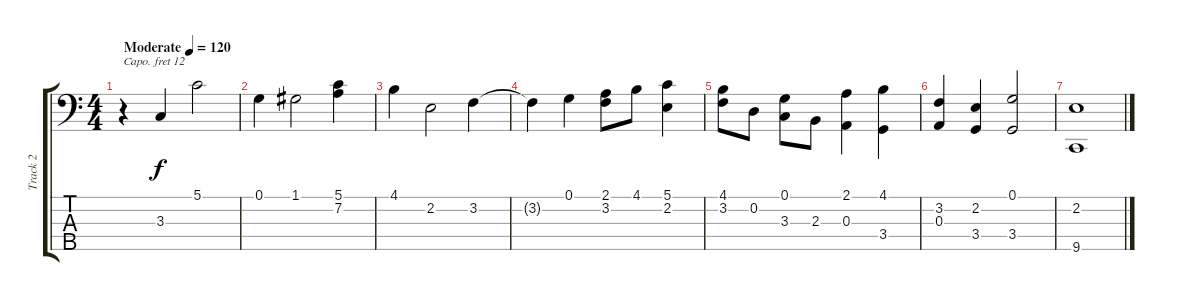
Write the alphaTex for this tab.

\track ("Track 2" "Track 2") {instrument acousticgrandpiano}
\staff {score tabs}
\capo 12
\tuning (G2 D2 A1 E1 Eb0) {hide}
\ts (4 4)
\tempo (120 "Moderate")
\clef f4
\ks c
r.4{dy f instrument acousticgrandpiano} 3.3.4 5.1.2 |
0.1.4 1.1.2 (5.1 7.2).4 |
4.1.4 2.2.2 3.2.4 |
3.2{t}.4 0.1.4 (2.1 3.2).8 4.1.8 (5.1 2.2).4 |
(4.1 3.2).8 0.2.8 (0.1 3.3).8 2.3.8 (2.1 0.3).4 (4.1 3.4).4 |
(3.2 0.3).4 (2.2 3.4).4 (0.1 3.4).2 |
(2.2 9.5).1
